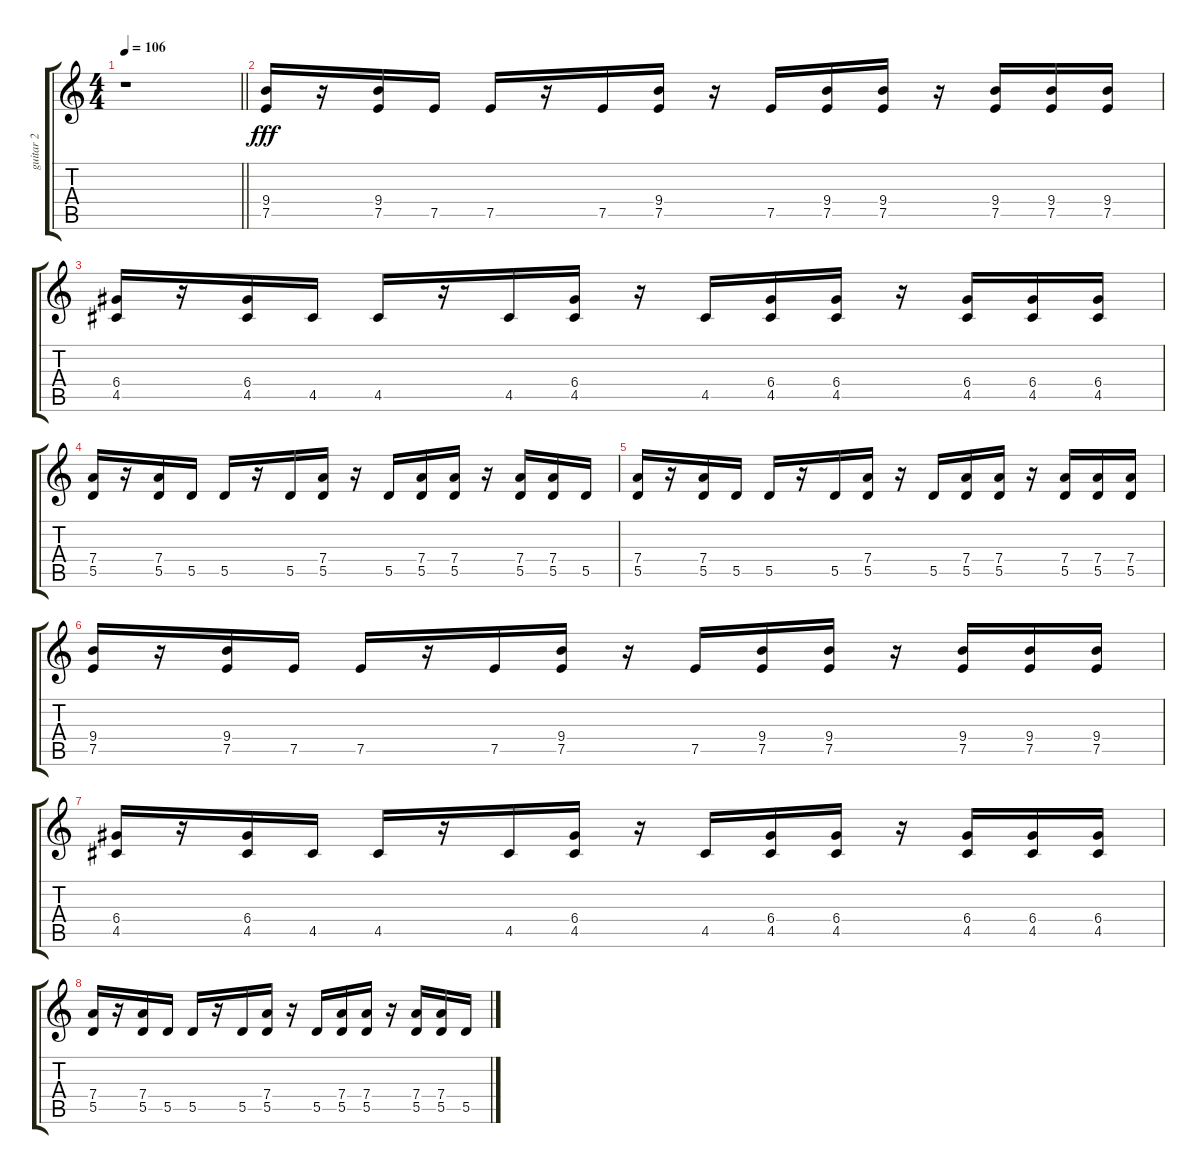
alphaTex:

\track ("guitar 2" "guitar 2") {instrument electricguitarjazz}
\staff {score tabs}
\tuning (E4 B3 G3 D3 A2 E2) {hide}
\ts (4 4)
\tempo 106
\clef g2
\barLineRight lightlight
\ks c
r.1{dy fff} |
(9.4 7.5).16{instrument electricguitarjazz} r.16 (9.4 7.5).16 7.5.16 7.5.16 r.16 7.5.16 (9.4 7.5).16 r.16 7.5.16 (9.4 7.5).16 (9.4 7.5).16 r.16 (9.4 7.5).16 (9.4 7.5).16 (9.4 7.5).16 |
(6.4 4.5).16 r.16 (6.4 4.5).16 4.5.16 4.5.16 r.16 4.5.16 (6.4 4.5).16 r.16 4.5.16 (6.4 4.5).16 (6.4 4.5).16 r.16 (6.4 4.5).16 (6.4 4.5).16 (6.4 4.5).16 |
(7.4 5.5).16 r.16 (7.4 5.5).16 5.5.16 5.5.16 r.16 5.5.16 (7.4 5.5).16 r.16 5.5.16 (7.4 5.5).16 (7.4 5.5).16 r.16 (7.4 5.5).16 (7.4 5.5).16 5.5.16 |
(7.4 5.5).16 r.16 (7.4 5.5).16 5.5.16 5.5.16 r.16 5.5.16 (7.4 5.5).16 r.16 5.5.16 (7.4 5.5).16 (7.4 5.5).16 r.16 (7.4 5.5).16 (7.4 5.5).16 (7.4 5.5).16 |
(9.4 7.5).16 r.16 (9.4 7.5).16 7.5.16 7.5.16 r.16 7.5.16 (9.4 7.5).16 r.16 7.5.16 (9.4 7.5).16 (9.4 7.5).16 r.16 (9.4 7.5).16 (9.4 7.5).16 (9.4 7.5).16 |
(6.4 4.5).16 r.16 (6.4 4.5).16 4.5.16 4.5.16 r.16 4.5.16 (6.4 4.5).16 r.16 4.5.16 (6.4 4.5).16 (6.4 4.5).16 r.16 (6.4 4.5).16 (6.4 4.5).16 (6.4 4.5).16 |
(7.4 5.5).16 r.16 (7.4 5.5).16 5.5.16 5.5.16 r.16 5.5.16 (7.4 5.5).16 r.16 5.5.16 (7.4 5.5).16 (7.4 5.5).16 r.16 (7.4 5.5).16 (7.4 5.5).16 5.5.16
